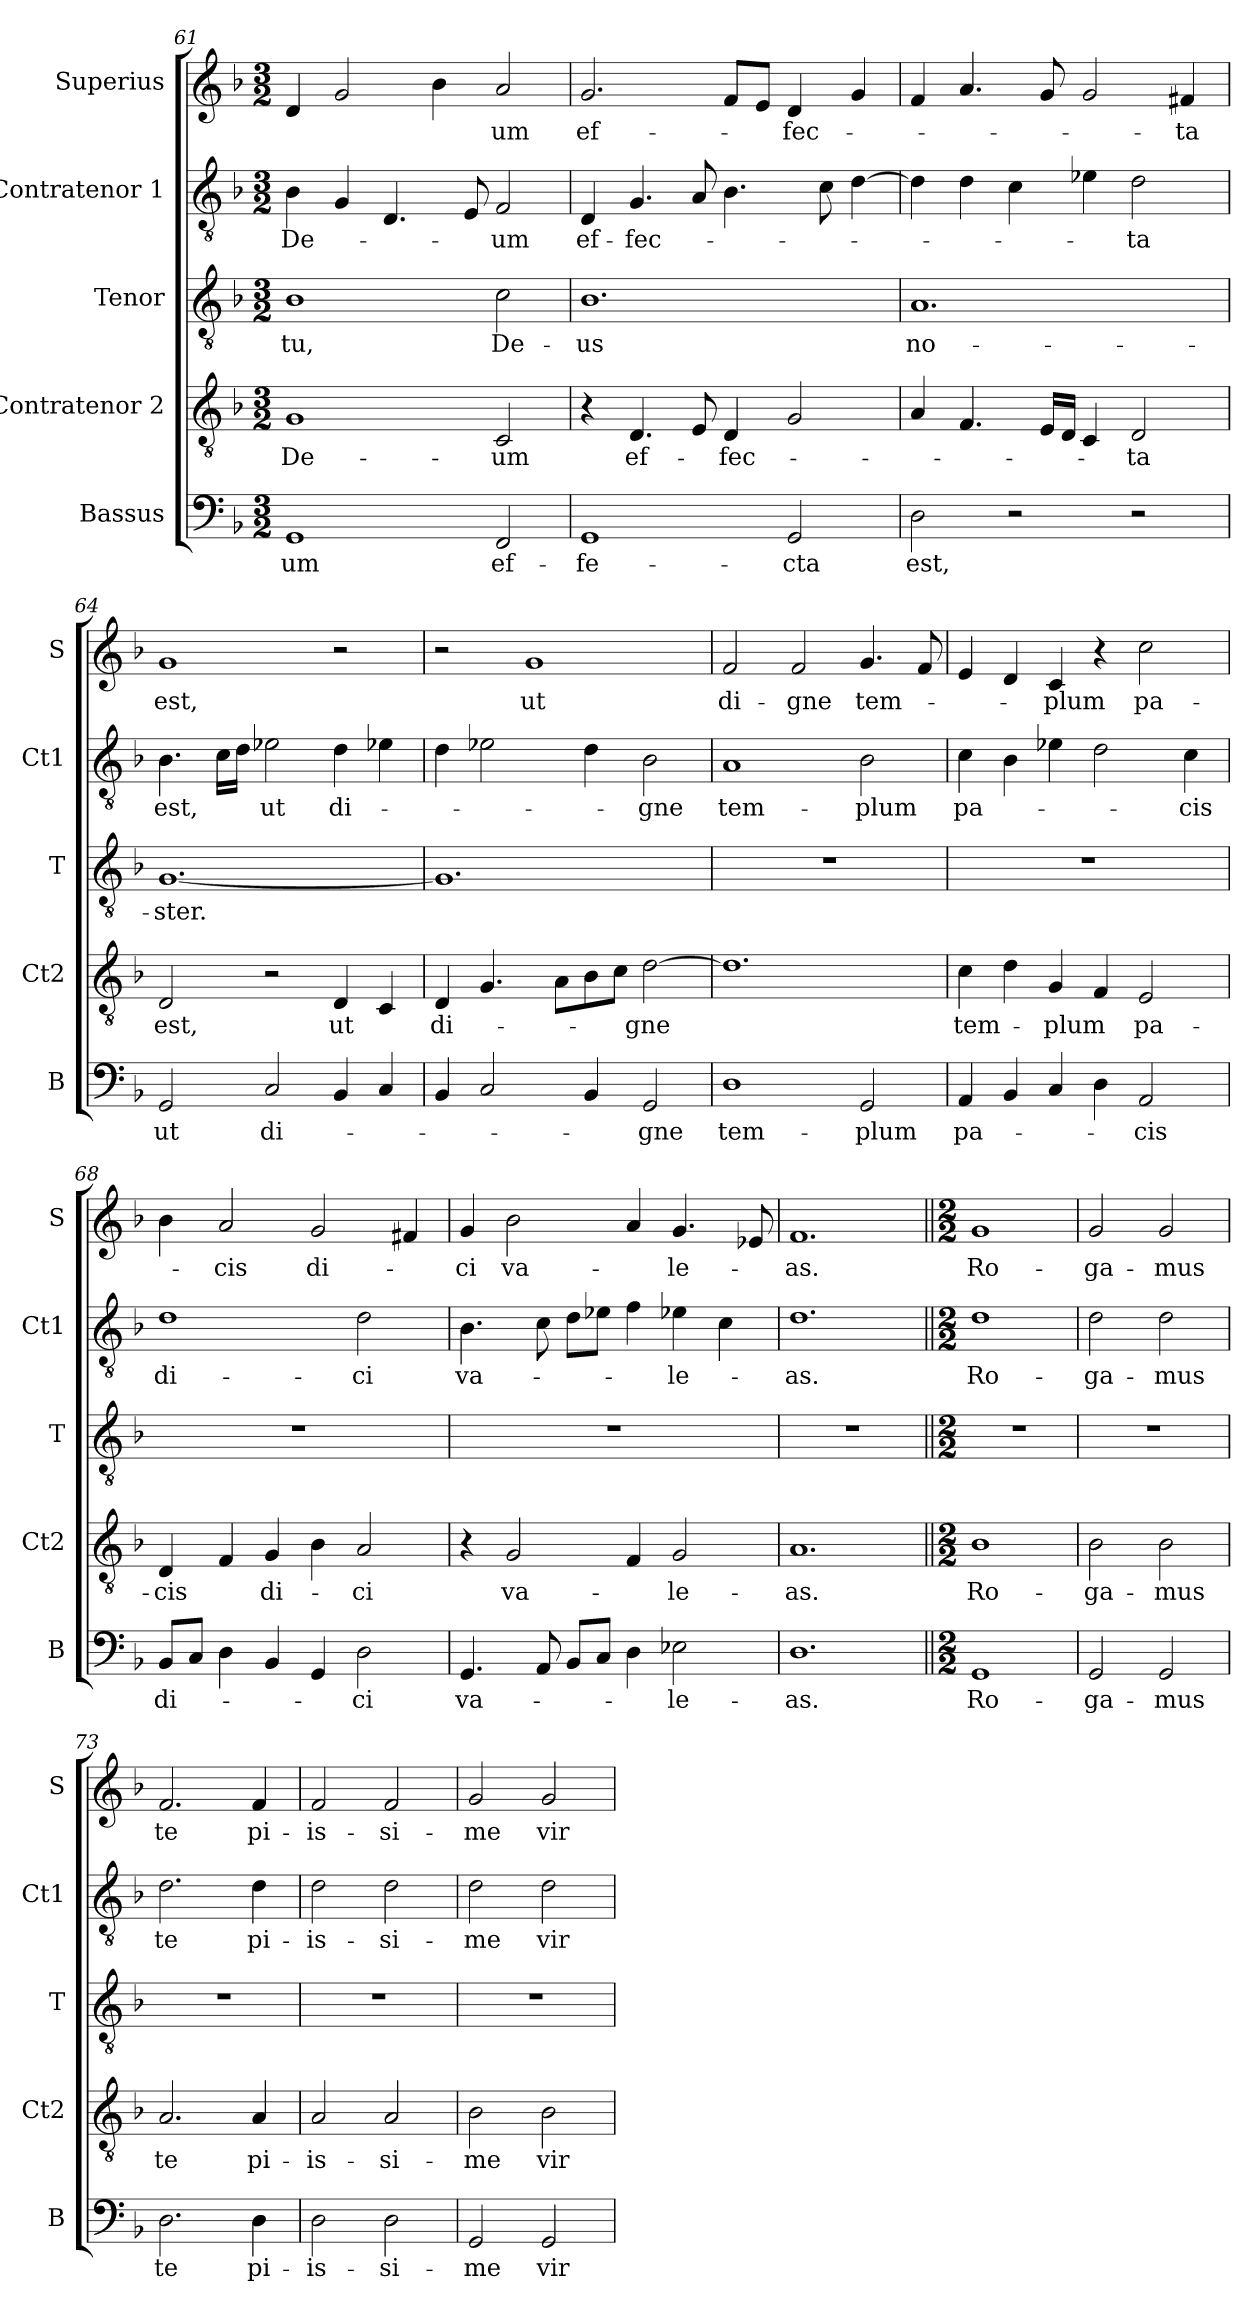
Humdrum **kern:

**kern	**text	**kern	**text	**kern	**text	**kern	**text	**kern	**text
*part5	*part5	*part4	*part4	*part3	*part3	*part2	*part2	*part1	*part1
*staff5	*staff5	*staff4	*staff4	*staff3	*staff3	*staff2	*staff2	*staff1	*staff1
*I"Bassus	*	*I"Contratenor 2	*	*I"Tenor	*	*I"Contratenor 1	*	*I"Superius	*
*I'B	*	*I'Ct2	*	*I'T	*	*I'Ct1	*	*I'S	*
*clefF4	*	*clefGv2	*	*clefGv2	*	*clefGv2	*	*clefG2	*
*k[b-]	*	*k[b-]	*	*k[b-]	*	*k[b-]	*	*k[b-]	*
*M3/2	*	*M3/2	*	*M3/2	*	*M3/2	*	*M3/2	*
=61	=61	=61	=61	=61	=61	=61	=61	=61	=61
1GG	-um	1G	De-	1B-	tu,	4B-	De-	4d	.
.	.	.	.	.	.	4G	.	2g	.
.	.	.	.	.	.	4.D	.	.	.
.	.	.	.	.	.	.	.	4b-	.
.	.	.	.	.	.	8E	.	.	.
2FF	ef-	2C	-um	2c	De-	2F	-um	2a	-um
=62	=62	=62	=62	=62	=62	=62	=62	=62	=62
1GG	-fe-	4r	.	1.B-	-us	4D	ef-	2.g	ef-
.	.	4.D	ef-	.	.	4.G	-fec-	.	.
.	.	8E	.	.	.	8A	.	.	.
.	.	4D	-fec-	.	.	4.B-	.	8fL	.
.	.	.	.	.	.	.	.	8eJ	.
2GG	-cta	2G	.	.	.	.	.	4d	-fec-
.	.	.	.	.	.	8c	.	.	.
.	.	.	.	.	.	[4d	.	4g	.
=63	=63	=63	=63	=63	=63	=63	=63	=63	=63
2D	est,	4A	.	1.A	no-	4d]	.	4f	.
.	.	4.F	.	.	.	4d	.	4.a	.
2r	.	.	.	.	.	4c	.	.	.
.	.	16ELL	.	.	.	.	.	8g	.
.	.	16DJJ	.	.	.	.	.	.	.
.	.	4C	.	.	.	4e-X	.	2g	.
2r	.	2D	-ta	.	.	2d	-ta	.	.
.	.	.	.	.	.	.	.	4f#X	-ta
=64	=64	=64	=64	=64	=64	=64	=64	=64	=64
2GG	ut	2D	est,	[1.G	-ster.	4.B-	est,	1g	est,
.	.	.	.	.	.	16cLL	.	.	.
.	.	.	.	.	.	16dJJ	.	.	.
2C	di-	2r	.	.	.	2e-X	ut	.	.
4BB-	.	4D	ut	.	.	4d	di-	2r	.
4C	.	4C	.	.	.	4e-X	.	.	.
=65	=65	=65	=65	=65	=65	=65	=65	=65	=65
4BB-	.	4D	di-	1.G]	.	4d	.	2r	.
2C	.	4.G	.	.	.	2e-X	.	.	.
.	.	.	.	.	.	.	.	1g	ut
.	.	8AL	.	.	.	.	.	.	.
4BB-	.	8B-	.	.	.	4d	.	.	.
.	.	8cJ	.	.	.	.	.	.	.
2GG	-gne	[2d	-gne	.	.	2B-	-gne	.	.
=66	=66	=66	=66	=66	=66	=66	=66	=66	=66
1D	tem-	1.d]	.	1.r	.	1A	tem-	2f	di-
.	.	.	.	.	.	.	.	2f	-gne
2GG	-plum	.	.	.	.	2B-	-plum	4.g	tem-
.	.	.	.	.	.	.	.	8f	.
=67	=67	=67	=67	=67	=67	=67	=67	=67	=67
4AA	pa-	4c	tem-	1.r	.	4c	pa-	4e	.
4BB-	.	4d	.	.	.	4B-	.	4d	.
4C	.	4G	-plum	.	.	4e-X	.	4c	-plum
4D	.	4F	.	.	.	2d	.	4r	.
2AA	-cis	2E	pa-	.	.	.	.	2cc	pa-
.	.	.	.	.	.	4c	-cis	.	.
=68	=68	=68	=68	=68	=68	=68	=68	=68	=68
8BB-L	di-	4D	-cis	1.r	.	1d	di-	4b-	.
8CJ	.	.	.	.	.	.	.	.	.
4D	.	4F	.	.	.	.	.	2a	-cis
4BB-	.	4G	di-	.	.	.	.	.	.
4GG	.	4B-	.	.	.	.	.	2g	di-
2D	-ci	2A	-ci	.	.	2d	-ci	.	.
.	.	.	.	.	.	.	.	4f#X	.
=69	=69	=69	=69	=69	=69	=69	=69	=69	=69
4.GG	va-	4r	.	1.r	.	4.B-	va-	4g	-ci
.	.	2G	va-	.	.	.	.	2b-	va-
8AA	.	.	.	.	.	8c	.	.	.
8BB-L	.	.	.	.	.	8dL	.	.	.
8CJ	.	.	.	.	.	8e-iJ	.	.	.
4D	.	4F	.	.	.	4f	.	4a	.
2E-X	-le-	2G	-le-	.	.	4e-X	-le-	4.g	-le-
.	.	.	.	.	.	4c	.	.	.
.	.	.	.	.	.	.	.	8e-X	.
=70	=70	=70	=70	=70	=70	=70	=70	=70	=70
1.D	-as.	1.A	-as.	1.r	.	1.d	-as.	1.f	-as.
=71||	=71||	=71||	=71||	=71||	=71||	=71||	=71||	=71||	=71||
*M2/2	*	*M2/2	*	*M2/2	*	*M2/2	*	*M2/2	*
1GG	Ro-	1B-	Ro-	1r	.	1d	Ro-	1g	Ro-
=72	=72	=72	=72	=72	=72	=72	=72	=72	=72
2GG	-ga-	2B-	-ga-	1r	.	2d	-ga-	2g	-ga-
2GG	-mus	2B-	-mus	.	.	2d	-mus	2g	-mus
=73	=73	=73	=73	=73	=73	=73	=73	=73	=73
2.D	te	2.A	te	1r	.	2.d	te	2.f	te
4D	pi-	4A	pi-	.	.	4d	pi-	4f	pi-
=74	=74	=74	=74	=74	=74	=74	=74	=74	=74
2D	-is-	2A	-is-	1r	.	2d	-is-	2f	-is-
2D	-si-	2A	-si-	.	.	2d	-si-	2f	-si-
=75	=75	=75	=75	=75	=75	=75	=75	=75	=75
2GG	-me	2B-	-me	1r	.	2d	-me	2g	-me
2GG	vir-	2B-	vir-	.	.	2d	vir-	2g	vir-
=	=	=	=	=	=	=	=	=	=
*-	*-	*-	*-	*-	*-	*-	*-	*-	*-
